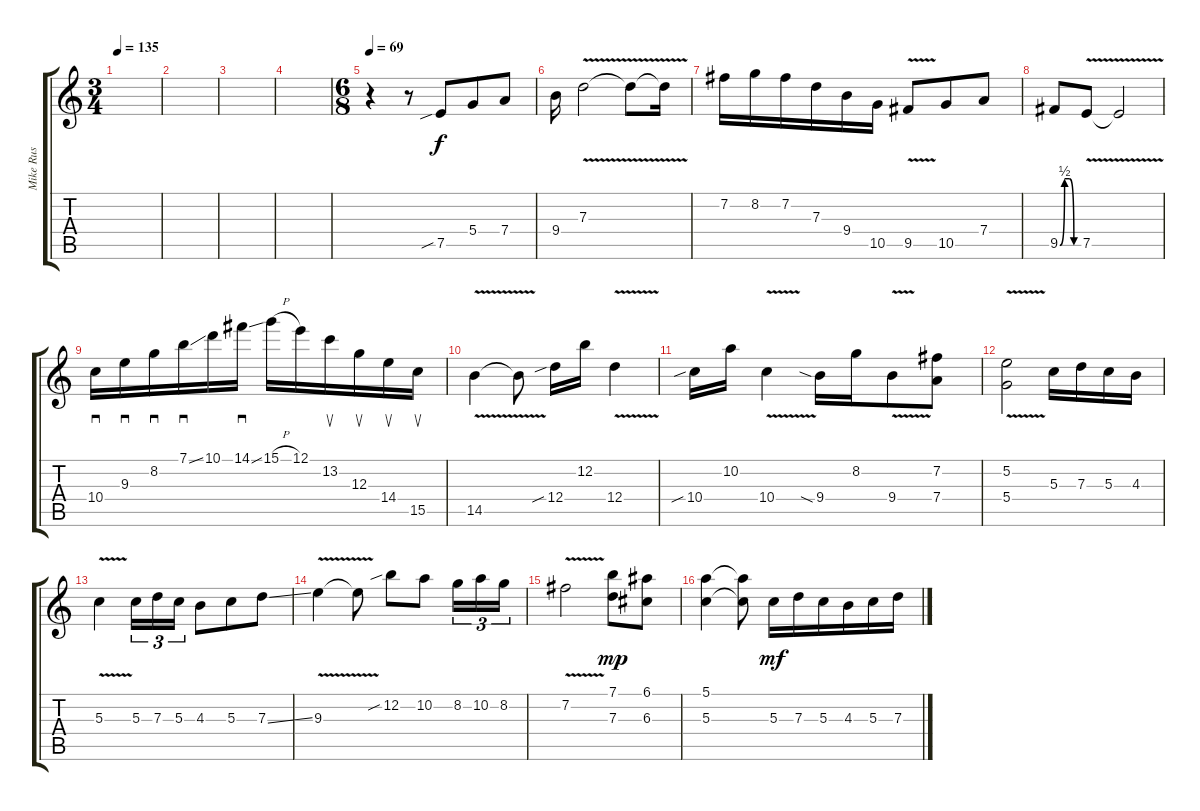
\track ("Mike Rus" "Mike Rus") {instrument distortionguitar}
\staff {score tabs}
\tuning (E4 B3 G3 D3 A2 E2) {hide}
\ts (3 4)
\tempo 135
\clef g2
\ks c
|
|
|
|
\ts (6 8)
\tempo 69
r.4 r.8 7.5{sib}.8 5.4.8 7.4.8 |
9.4.16 7.3{v}.2 7.3{v t}.8 7.3{v t}.16 |
7.2.16 8.2.16 7.2.16 7.3.16 9.4.16 10.5.16 9.5{v}.8 10.5.8 7.4.8 |
9.5{be (custom 0 0 15 2 30 2 45 0 60 0)}.8 7.5{v}.8 7.5{v t}.2 |
10.4.16{sd} 9.3.16{sd} 8.2.16{sd} 7.1{ss}.16{sd} 10.1.16 14.1{ss}.16{sd} 15.1{h}.16 12.1.16 13.2.16{su} 12.3.16{su} 14.4.16{su} 15.5.16{su} |
14.5{v}.4 14.5{v t}.8 12.4{sib}.16 12.2.16 12.4{v}.4 |
10.4{sib}.16 10.2.16 10.4{v}.4 9.4{sia}.16 8.2.16 9.4{v}.8 (7.2 7.4).8 |
(5.2{v} 5.4{v}).2 5.3.16 7.3.16 5.3.16 4.3.16 |
5.3{v}.4 5.3.16{tu (3 2)} 7.3.16{tu (3 2)} 5.3.16{tu (3 2)} 4.3.8 5.3.8 7.3{ss}.8 |
9.3{v}.4 9.3{v t}.8 12.2{sib}.8 10.2.8 8.2.16{tu (3 2)} 10.2.16{tu (3 2)} 8.2.16{tu (3 2)} |
7.2{v}.2 (7.1 7.3).8{dy mp} (6.1 6.3).8 |
(5.1 5.3).4 (5.1{t} 5.3{t}).8 5.3.16{dy mf} 7.3.16 5.3.16 4.3.16 5.3.16 7.3.16
